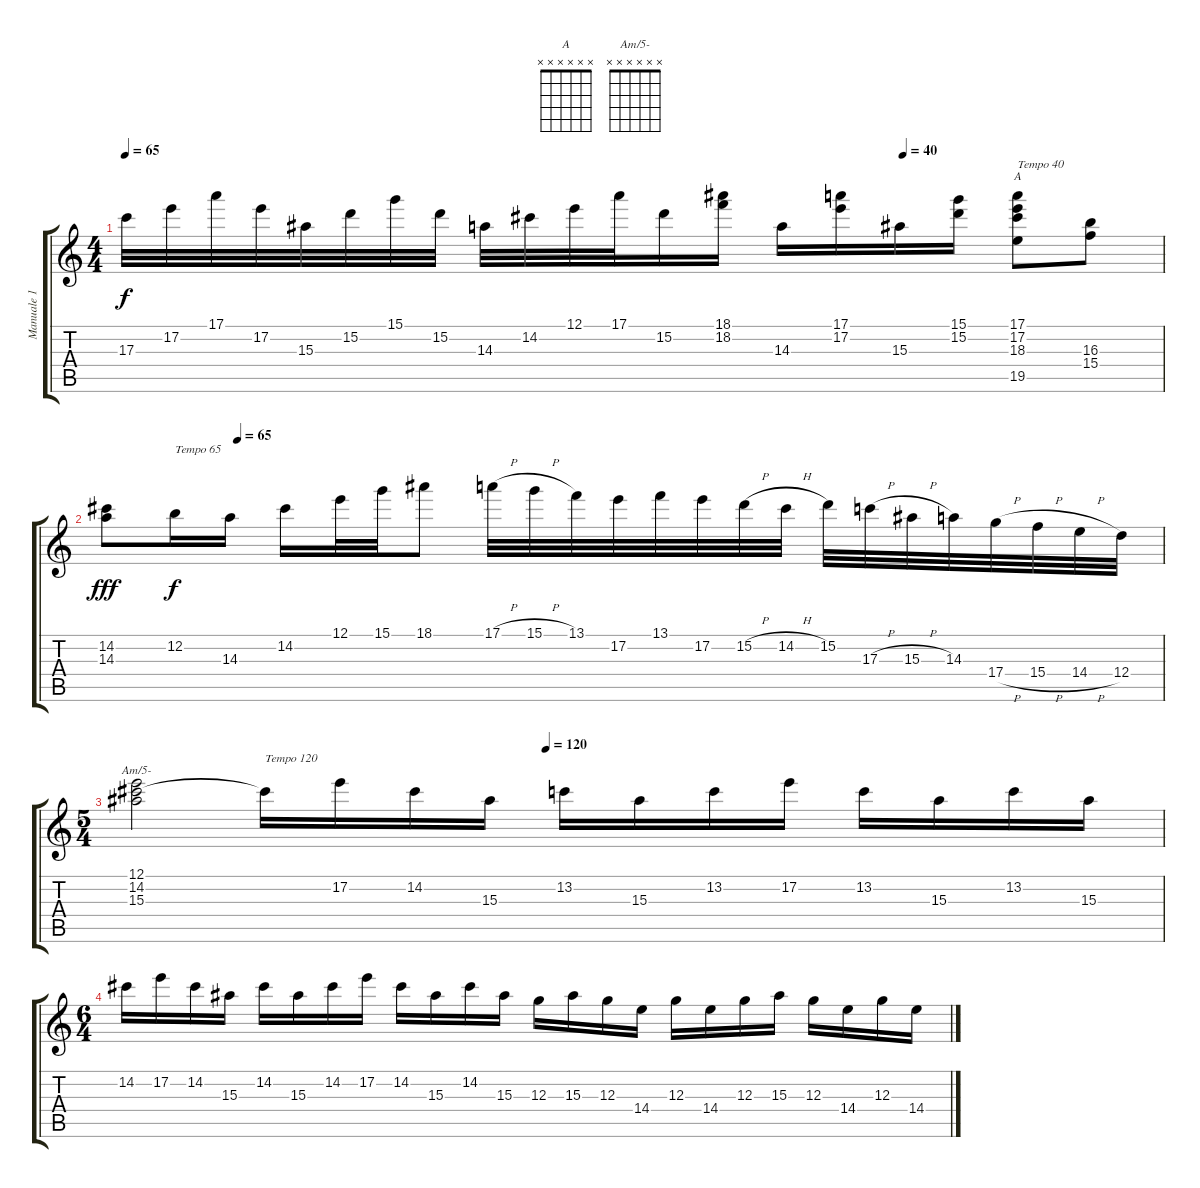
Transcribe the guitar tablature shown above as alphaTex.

\track ("Manuale 1" "Manuale 1") {instrument overdrivenguitar}
\staff {score tabs}
\tuning (E4 B3 G3 D3 A2 E2) {hide}
\chord ("A" x x x x x x) {firstfret 0}
\chord ("Am/5-" x x x x x x) {firstfret 0}
\ts (4 4)
\tempo 65
\tempo (40 0.75)
\clef g2
\ks c
17.3.32{dy f} 17.2.32 17.1.32 17.2.32 15.3.32 15.2.32 15.1.32 15.2.32 14.3.32 14.2.32 12.1.32 17.1.32 15.2.16 (18.1 18.2).16 14.3.16 (17.1 17.2).16 15.3.16 (15.1 15.2).16 (17.1 17.2 18.3 19.5).8{ch "A" txt "Tempo 40"} (16.3 15.4).8 |
\tempo (65 0.125)
(14.2 14.3).8{dy fff} 12.2.16{txt "Tempo 65" dy f} 14.3.16 14.2.16 12.1.32 15.1.32 18.1.8 17.1{h}.32 15.1{h}.32 13.1.32 17.2.32 13.1.32 17.2.32 15.2{h}.32 14.2{h}.32 15.2.32 17.3{h}.32 15.3{h}.32 14.3.32 17.4{h}.32 15.4{h}.32 14.4{h}.32 12.4.32 |
\ts (5 4)
\tempo (120 0.4)
(12.1 14.2 15.3).2{ch "Am/5-"} 14.2{t}.16{txt "Tempo 120"} 17.2.16 14.2.16 15.3.16 13.2.16 15.3.16 13.2.16 17.2.16 13.2.16 15.3.16 13.2.16 15.3.16 |
\ts (6 4)
14.2.16 17.2.16 14.2.16 15.3.16 14.2.16 15.3.16 14.2.16 17.2.16 14.2.16 15.3.16 14.2.16 15.3.16 12.3.16 15.3.16 12.3.16 14.4.16 12.3.16 14.4.16 12.3.16 15.3.16 12.3.16 14.4.16 12.3.16 14.4.16
